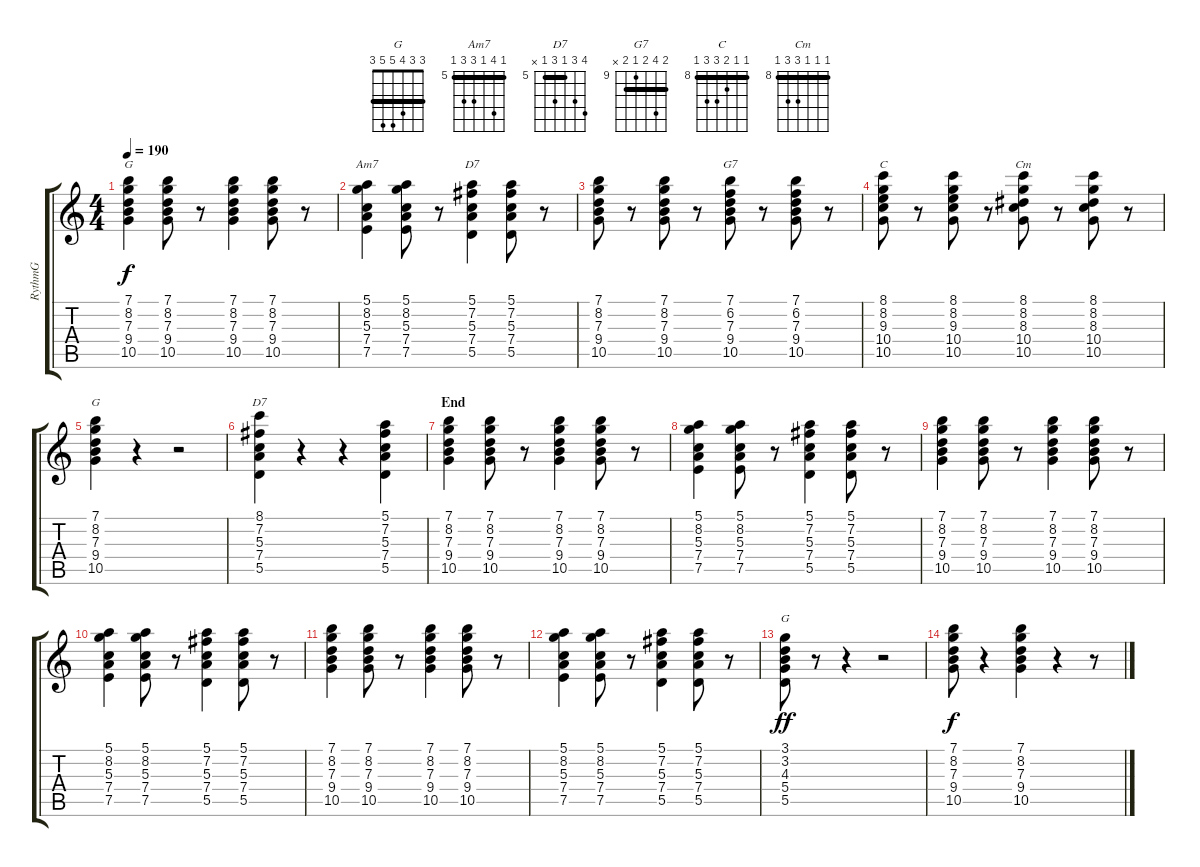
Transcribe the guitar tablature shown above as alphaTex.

\track ("RythmG" "RythmG") {instrument acousticguitarsteel}
\staff {score tabs}
\tuning (E4 B3 G3 D3 A2 E2) {hide}
\chord ("G" 7 8 7 9 10 x) {firstfret 7 barre 7}
\chord ("Am7" 5 8 5 7 7 5) {firstfret 5 barre 5}
\chord ("D7" 5 7 5 7 5 x) {firstfret 5 barre 5}
\chord ("G7" 10 12 10 9 10 x) {firstfret 9 barre 10}
\chord ("C" 8 8 9 10 10 8) {firstfret 8 barre 8}
\chord ("Cm" 8 8 8 10 10 8) {firstfret 8 barre 8}
\chord ("G" 7 8 7 0 10 x) {firstfret 7 barre 7}
\chord ("D7" 8 7 5 7 5 x) {firstfret 5 barre 5}
\chord ("G" 3 3 4 5 5 3) {barre 3}
\ts (4 4)
\tempo 190
\clef g2
\ks c
(7.1 8.2 7.3 9.4 10.5).4{ch "G" dy f} (7.1 8.2 7.3 9.4 10.5).8 r.8 (7.1 8.2 7.3 9.4 10.5).4 (7.1 8.2 7.3 9.4 10.5).8 r.8 |
(5.1 8.2 5.3 7.4 7.5).4{ch "Am7"} (5.1 8.2 5.3 7.4 7.5).8 r.8 (5.1 7.2 5.3 7.4 5.5).4{ch "D7"} (5.1 7.2 5.3 7.4 5.5).8 r.8 |
(7.1 8.2 7.3 9.4 10.5).8 r.8 (7.1 8.2 7.3 9.4 10.5).8 r.8 (7.1 6.2 7.3 9.4 10.5).8{ch "G7"} r.8 (7.1 6.2 7.3 9.4 10.5).8 r.8 |
(8.1 8.2 9.3 10.4 10.5).8{ch "C"} r.8 (8.1 8.2 9.3 10.4 10.5).8 r.8 (8.1 8.2 8.3 10.4 10.5).8{ch "Cm"} r.8 (8.1 8.2 8.3 10.4 10.5).8 r.8 |
(7.1 8.2 7.3 9.4 10.5).4{ch "G"} r.4 r.2 |
(8.1 7.2 5.3 7.4 5.5).4{ch "D7"} r.4 r.4 (5.1 7.2 5.3 7.4 5.5).4 |
\section ("" "End")
(7.1 8.2 7.3 9.4 10.5).4 (7.1 8.2 7.3 9.4 10.5).8 r.8 (7.1 8.2 7.3 9.4 10.5).4 (7.1 8.2 7.3 9.4 10.5).8 r.8 |
(5.1 8.2 5.3 7.4 7.5).4 (5.1 8.2 5.3 7.4 7.5).8 r.8 (5.1 7.2 5.3 7.4 5.5).4 (5.1 7.2 5.3 7.4 5.5).8 r.8 |
(7.1 8.2 7.3 9.4 10.5).4 (7.1 8.2 7.3 9.4 10.5).8 r.8 (7.1 8.2 7.3 9.4 10.5).4 (7.1 8.2 7.3 9.4 10.5).8 r.8 |
(5.1 8.2 5.3 7.4 7.5).4 (5.1 8.2 5.3 7.4 7.5).8 r.8 (5.1 7.2 5.3 7.4 5.5).4 (5.1 7.2 5.3 7.4 5.5).8 r.8 |
(7.1 8.2 7.3 9.4 10.5).4 (7.1 8.2 7.3 9.4 10.5).8 r.8 (7.1 8.2 7.3 9.4 10.5).4 (7.1 8.2 7.3 9.4 10.5).8 r.8 |
(5.1 8.2 5.3 7.4 7.5).4 (5.1 8.2 5.3 7.4 7.5).8 r.8 (5.1 7.2 5.3 7.4 5.5).4 (5.1 7.2 5.3 7.4 5.5).8 r.8 |
(3.1 3.2 4.3 5.4 5.5).8{ch "G" dy ff} r.8 r.4 r.2 |
(7.1 8.2 7.3 9.4 10.5).8{dy f} r.4 (7.1 8.2 7.3 9.4 10.5).4 r.4 r.8
